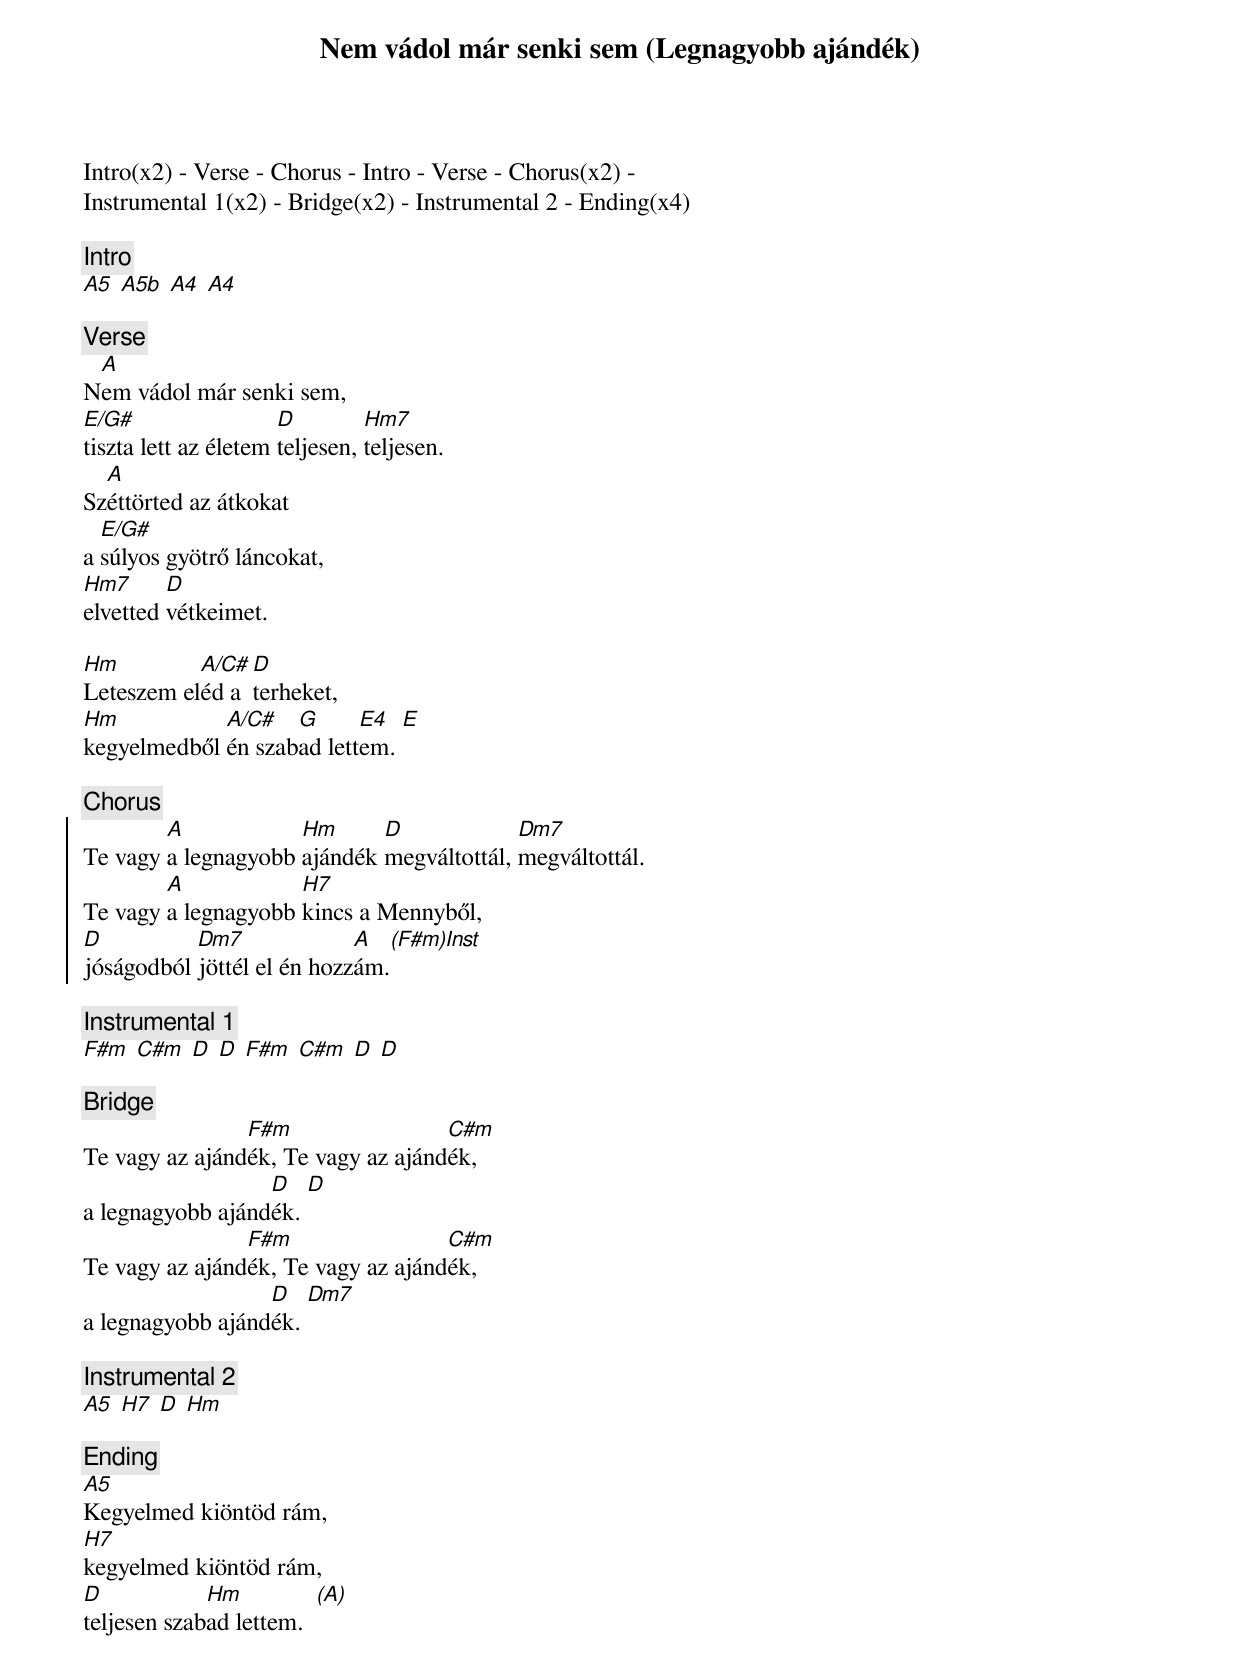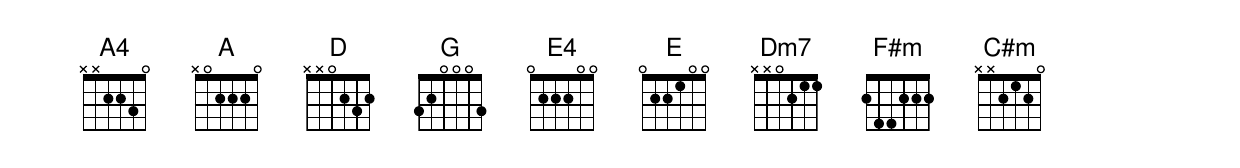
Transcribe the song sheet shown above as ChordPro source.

{title: Nem vádol már senki sem (Legnagyobb ajándék)}
{subtitle: }


Intro(x2) - Verse - Chorus - Intro - Verse - Chorus(x2) -
Instrumental 1(x2) - Bridge(x2) - Instrumental 2 - Ending(x4)

{c:Intro}
[A5] [A5b] [A4] [A4]

{c:Verse}
N[A]em vádol már senki sem,
[E/G#]tiszta lett az életem [D]teljesen, [Hm7]teljesen.
Sz[A]éttörted az átkokat
a [E/G#]súlyos gyötrő láncokat,
[Hm7]elvetted [D]vétkeimet.

[Hm]Leteszem el[A/C#]éd a [D]terheket,
[Hm]kegyelmedből [A/C#]én szab[G]ad lett[E4]em. [E]

{c:Chorus}
{soc}
Te vagy [A]a legnagyobb [Hm]ajándék [D]megváltottál, [Dm7]megváltottál.
Te vagy [A]a legnagyobb [H7]kincs a Mennyből,
[D]jóságodból [Dm7]jöttél el én hozz[A]ám.[(F#m)Inst]
{eoc}

{c:Instrumental 1}
[F#m] [C#m] [D] [D] [F#m] [C#m] [D] [D]

{c:Bridge}
Te vagy az ajánd[F#m]ék, Te vagy az ajánd[C#m]ék,
a legnagyobb ajánd[D]ék. [D]
Te vagy az ajánd[F#m]ék, Te vagy az ajánd[C#m]ék,
a legnagyobb ajánd[D]ék. [Dm7]

{c:Instrumental 2}
[A5] [H7] [D] [Hm]

{c:Ending}
[A5]Kegyelmed kiöntöd rám,
[H7]kegyelmed kiöntöd rám,
[D]teljesen szab[Hm]ad lettem.  [(A)]
